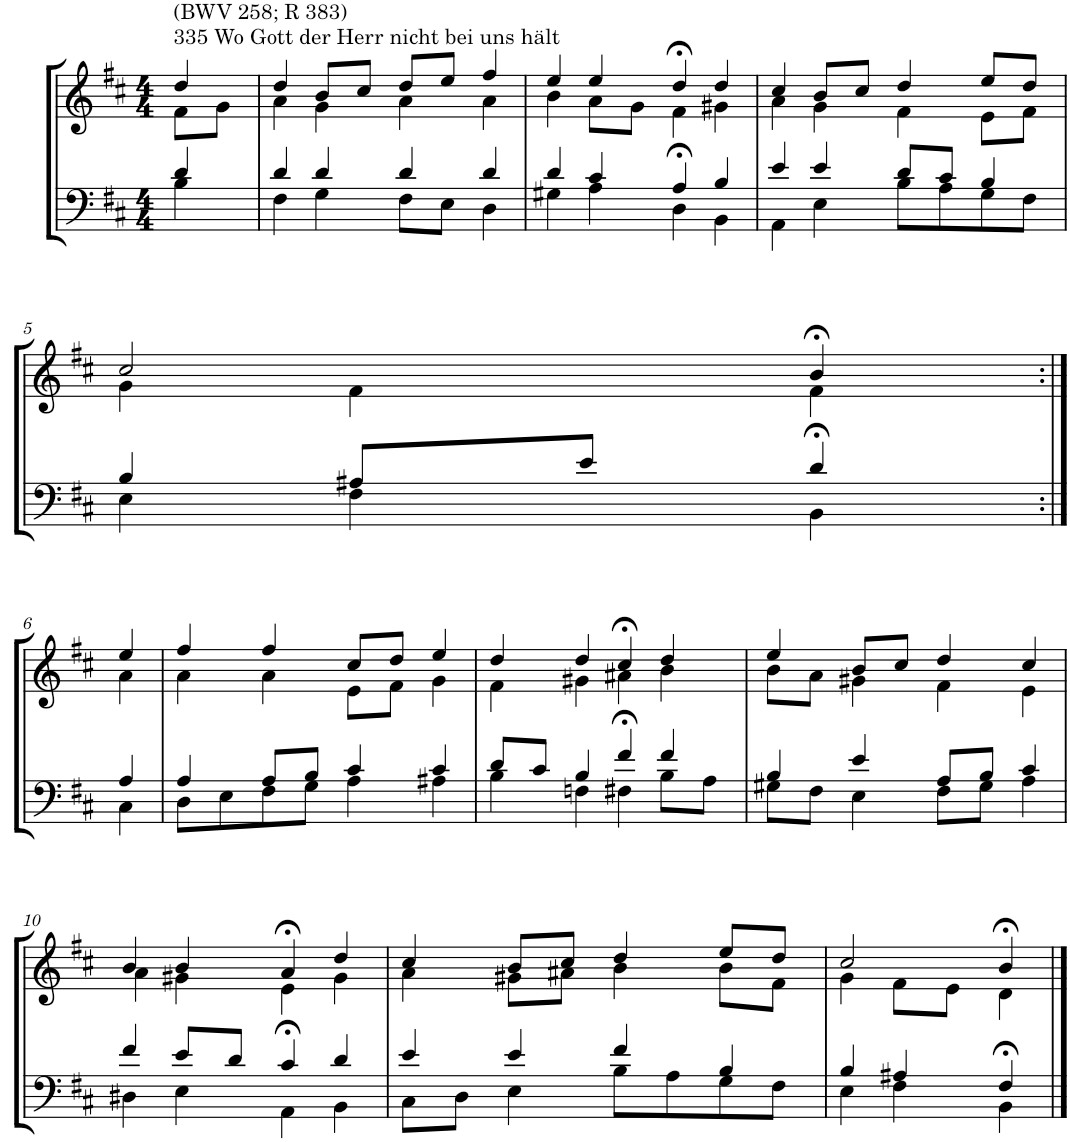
**kern	**kern
*part2	*part1
*staff2	*staff1
*I"Tenor/Baß	*I"Sopran/Alt
*clefF4	*clefG2
*k[f#c#]	*k[f#c#]
*M4/4	*M4/4
=1	=1
*^	*^
!	!	!LO:TX:a:t=335 Wo Gott der Herr nicht bei uns hält	!
!	!	!LO:TX:a:t=(BWV 258; R 383)	!
4d/	4B\	4dd/	8f#\L
.	.	.	8g\J
=2	=2	=2	=2
4d/	4F#\	4dd/	4a\
4d/	4G\	8b/L	4g\
.	.	8cc#/J	.
4d/	8F#\L	8dd/L	4a\
.	8E\J	8ee/J	.
4d/	4D\	4ff#/	4a\
=3	=3	=3	=3
4d/	4G#X\	4ee/	4b\
4c#/	4A\	4ee/	8a\L
.	.	.	8g\J
4A/	4D>\	4dd>/	4f#\
4B/	4BB\	4dd/	4g#X\
=4	=4	=4	=4
4e/	4AA\	4cc#/	4a\
4e/	4E\	8b/L	4g\
.	.	8cc#/J	.
8d/L	8B\L	4dd/	4f#\
8c#/J	8A\	.	.
4B/	8G\	8ee/L	8e\L
.	8F#\J	8dd/J	8f#\J
!!LO:LB:g=z	!!
=5	=5	=5	=5
4B/	4E\	2cc#/	4g\
8A#X/L	4F#\	.	4f#\
8e/J	.	.	.
4d/	4BB>\	4b>/	4f#\
!!LO:LB:g=z	!!
=6:|!	=6:|!	=6:|!	=6:|!
4A/	4C#\	4ee/	4a\
=7	=7	=7	=7
4A/	8D\L	4ff#/	4a\
.	8E\	.	.
8A/L	8F#\	4ff#/	4a\
8B/J	8G\J	.	.
4c#/	4A\	8cc#/L	8e\L
.	.	8dd/J	8f#\J
4c#/	4A#X\	4ee/	4g\
=8	=8	=8	=8
8d/L	4B\	4dd/	4f#\
8c#/J	.	.	.
4B/	4Fn\	4dd/	4g#X\
4f#/	4F#X>\	4cc#>/	4a#X\
4f#/	8B\L	4dd/	4b\
.	8A\J	.	.
=9	=9	=9	=9
4B/	8G#X\L	4ee/	8b\L
.	8F#\J	.	8a\J
4e/	4E\	8b/L	4g#X\
.	.	8cc#/J	.
8A/L	8F#\L	4dd/	4f#\
8B/J	8G#\J	.	.
4c#/	4A\	4cc#/	4e\
!!LO:LB:g=z	!!
=10	=10	=10	=10
4f#/	4D#X\	4b/	4a\
8e/L	4E\	4b/	4g#X\
8d/J	.	.	.
4c#/	4AA>\	4a>/	4e\
4d/	4BB\	4dd/	4g#\
=11	=11	=11	=11
4e/	8C#\L	4cc#/	4a\
.	8D\J	.	.
4e/	4E\	8b/L	8g#X\L
.	.	8cc#/J	8a#X\J
4f#/	8B\L	4dd/	4b\
.	8A\	.	.
4B/	8G\	8ee/L	8b\L
.	8F#\J	8dd/J	8f#\J
=12	=12	=12	=12
4B/	4E\	2cc#/	4g\
4A#X/	4F#\	.	8f#\L
.	.	.	8e\J
4F#/	4BB>\	4b>/	4d\
*v	*v	*	*
*	*v	*v
==	==
*-	*-
